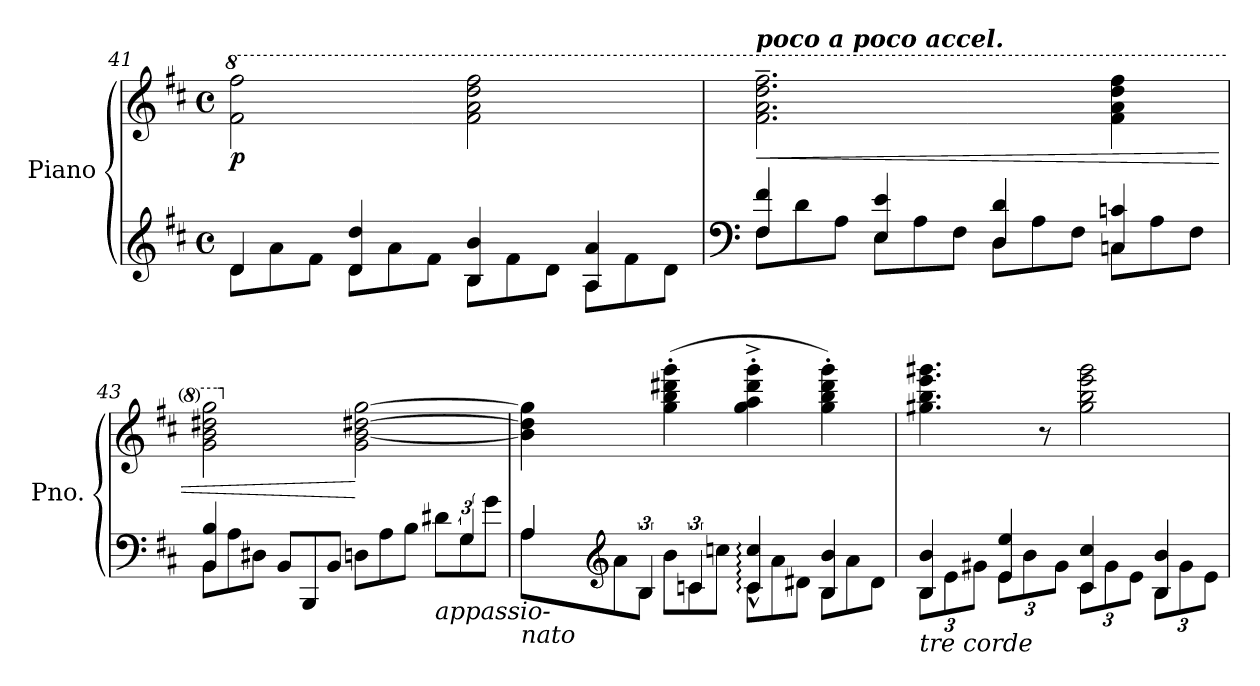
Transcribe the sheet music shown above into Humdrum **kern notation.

**kern	**kern	**dynam
*part1	*part1	*part1
*staff2	*staff1	*staff1/2
*I"Piano	*	*
*I'Pno.	*	*
!!LO:LB:g=z
*clefG2	*clefG2	*
*k[f#c#]	*k[f#c#]	*
*M4/4	*M4/4	*
*met(c)	*met(c)	*
*Xtuplet	*	*
=41	=41	=41
*^	*	*
*	*	*8va	*
!	!	!	!LO:DY:b
12d\L	4d/	2ff#\ 2fff#\	p
12a\	.	.	.
12f#\J	.	.	.
12d\L	4d/ 4dd/	.	.
12a\	.	.	.
12f#\J	.	.	.
*	*	*MM150	*
12B\L	4B/ 4b/	2ff#\ 2aa\ 2ddd\ 2fff#\	.
12f#\	.	.	.
12d\J	.	.	.
12A\L	4A/ 4a/	.	.
12f#\	.	.	.
12d\J	.	.	.
=42	=42	=42	=42
*clefF4	*	*	*
!	!	!LO:TX:a:Bi:t=poco a poco accel.	!
!	!	!	!LO:HP:b
12F#\L	4F#/ 4f#/	2.ff#\~ 2.aa\~ 2.ddd\~ 2.fff#\~	<
12d\	.	.	.
12A\J	.	.	.
12E\L	4E/ 4e/	.	.
12A\	.	.	.
12F#\J	.	.	.
12D\L	4D/ 4d/	.	.
12A\	.	.	.
12F#\J	.	.	.
*	*	*MM130	*
12Cn\L	4C/ 4cn/	4ff#\ 4aa\ 4ddd\ 4fff#\	.
12A\	.	.	.
12F#\J	.	.	.
=43	=43	=43	=43
12BB\L	4BB/ 4B/	2gg\ 2bb\ 2ddd#X\ 2ggg\	.
12A\	.	.	.
12D#X\J	.	.	.
12BB/L	4ryy	.	.
12BBB/	.	.	.
12BB/J	.	.	.
*	*	*X8va	*
12Dn\L	4ryy	2g\ [2b\ [2dd#X\ [2gg\	[
12A\	.	.	.
12B\J	.	.	.
*	*tuplet	*	*
!LO:TX:b:i:t=appassio-	!	!	!
12d#X\L	12rBByy	.	.
12G\	6G/	.	.
12g\J	.	.	.
!!LO:LB:g=z
=44	=44	=44	=44
*	*^	*	*
*Xtuplet	*	*tuplet	*	*
!LO:TX:b:i:t=nato	!	!	!	!
12A\L	4A/	12ryy	4b\] 4dd#\] 4gg\]	.
*clefG2	*	*	*	*
12a\	.	12ryy	.	.
12B\J	.	6B/	.	.
*Xtuplet	*tuplet	*	*	*
*	*	*	*MM150	*
12b\L	12ryy	.	(4gg\' 4bb\' 4ddd#X\' 4ggg\'	.
12cn\	6c/	12ryy	.	.
12ccn\J	.	12ryy	.	.
*Xtuplet	*	*	*	*
12c\L	4c/:^^ 4cc/:^^	2ryy	4gg\'^ 4aa\'^ 4ddd#\'^ 4ggg\'^	.
12a\	.	.	.	.
12d#X\J	.	.	.	.
12B\L	4B/ 4b/	.	4gg\' 4bb\' 4ddd#\' 4ggg\')	.
12a\	.	.	.	.
12d#\J	.	.	.	.
*	*v	*v	*	*
=45	=45	=45	=45
!LO:TX:b:i:t=tre corde	!	!	!
12B\L	4B/ 4b/	4.gg#X\ 4.bb\ 4.eee\ 4.ggg#X\	.
12e\	.	.	.
12g#X\J	.	.	.
12e\L	4e/ 4ee/	.	.
12b\	.	.	.
.	.	8r	.
12g#\J	.	.	.
*	*	*MM165	*
12c#\L	4c#/ 4cc#/	2gg#\ 2bb\ 2eee\ 2ggg#\	.
12g#\	.	.	.
12e\J	.	.	.
12B\L	4B/ 4b/	.	.
12g#\	.	.	.
12e\J	.	.	.
*v	*v	*	*
=	=	=
*-	*-	*-
